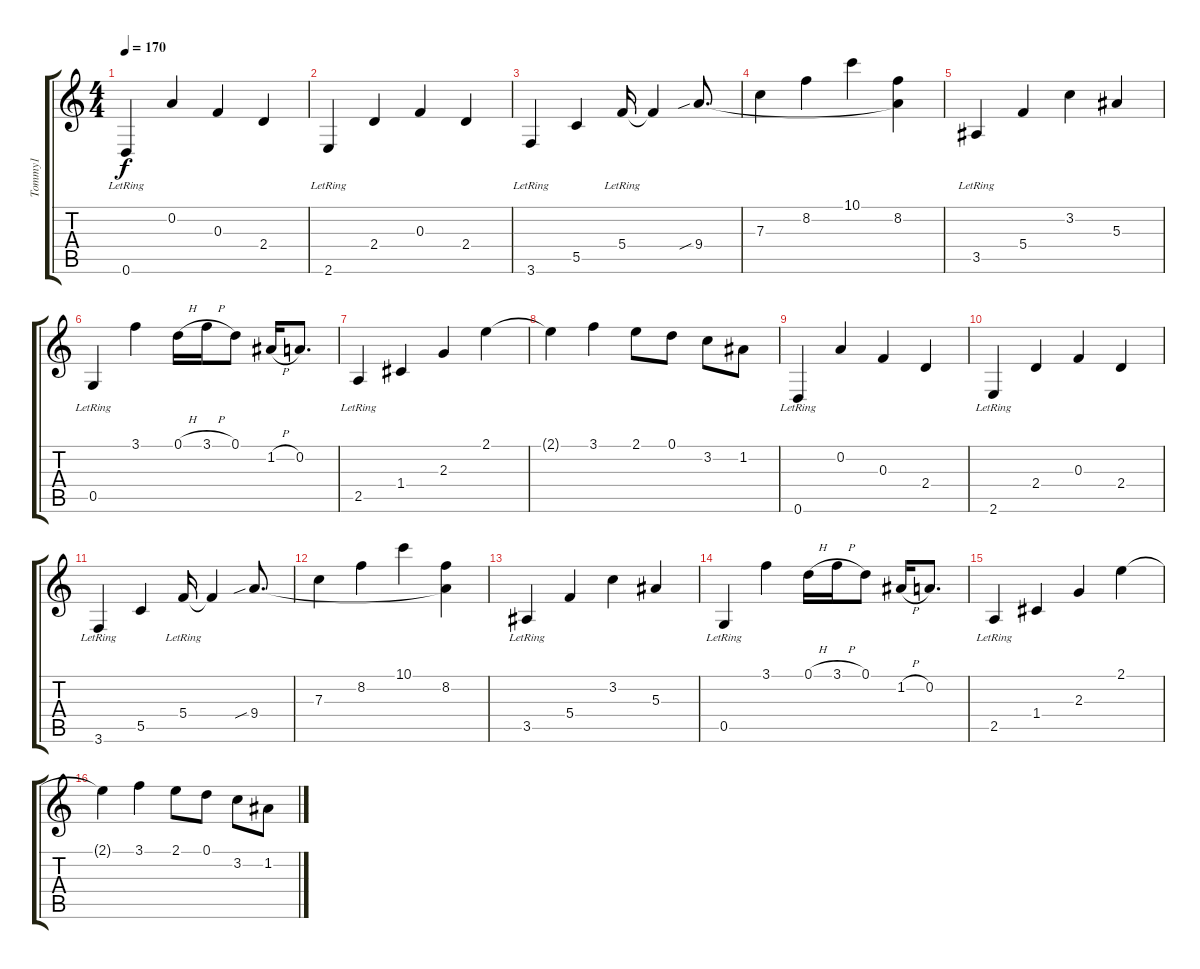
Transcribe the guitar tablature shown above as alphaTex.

\track ("Tommy1" "Tommy1") {instrument acousticguitarsteel}
\staff {score tabs}
\tuning (D4 A3 F3 C3 G2 D2) {hide}
\ts (4 4)
\tempo 170
\clef g2
\ks c
0.6{lr}.4{dy f} 0.2.4 0.3.4 2.4.4 |
2.6{lr}.4 2.4.4 0.3.4 2.4.4 |
3.6{lr}.4 5.5.4 5.4{lr}.16 5.4{t}.4 9.4{sib}.8{d} |
7.3.4 8.2.4 10.1.4 (8.2 9.4{t}).4 |
3.5{lr}.4 5.4.4 3.2.4 5.3.4 |
0.5{lr}.4 3.1.4 0.1{h}.16 3.1{h}.16 0.1.8 1.2{h}.16 0.2.8{d} |
2.5{lr}.4 1.4.4 2.3.4 2.1.4 |
2.1{t}.4 3.1.4 2.1.8 0.1.8 3.2.8 1.2.8 |
0.6{lr}.4 0.2.4 0.3.4 2.4.4 |
2.6{lr}.4 2.4.4 0.3.4 2.4.4 |
3.6{lr}.4 5.5.4 5.4{lr}.16 5.4{t}.4 9.4{sib}.8{d} |
7.3.4 8.2.4 10.1.4 (8.2 9.4{t}).4 |
3.5{lr}.4 5.4.4 3.2.4 5.3.4 |
0.5{lr}.4 3.1.4 0.1{h}.16 3.1{h}.16 0.1.8 1.2{h}.16 0.2.8{d} |
2.5{lr}.4 1.4.4 2.3.4 2.1.4 |
2.1{t}.4 3.1.4 2.1.8 0.1.8 3.2.8 1.2.8
